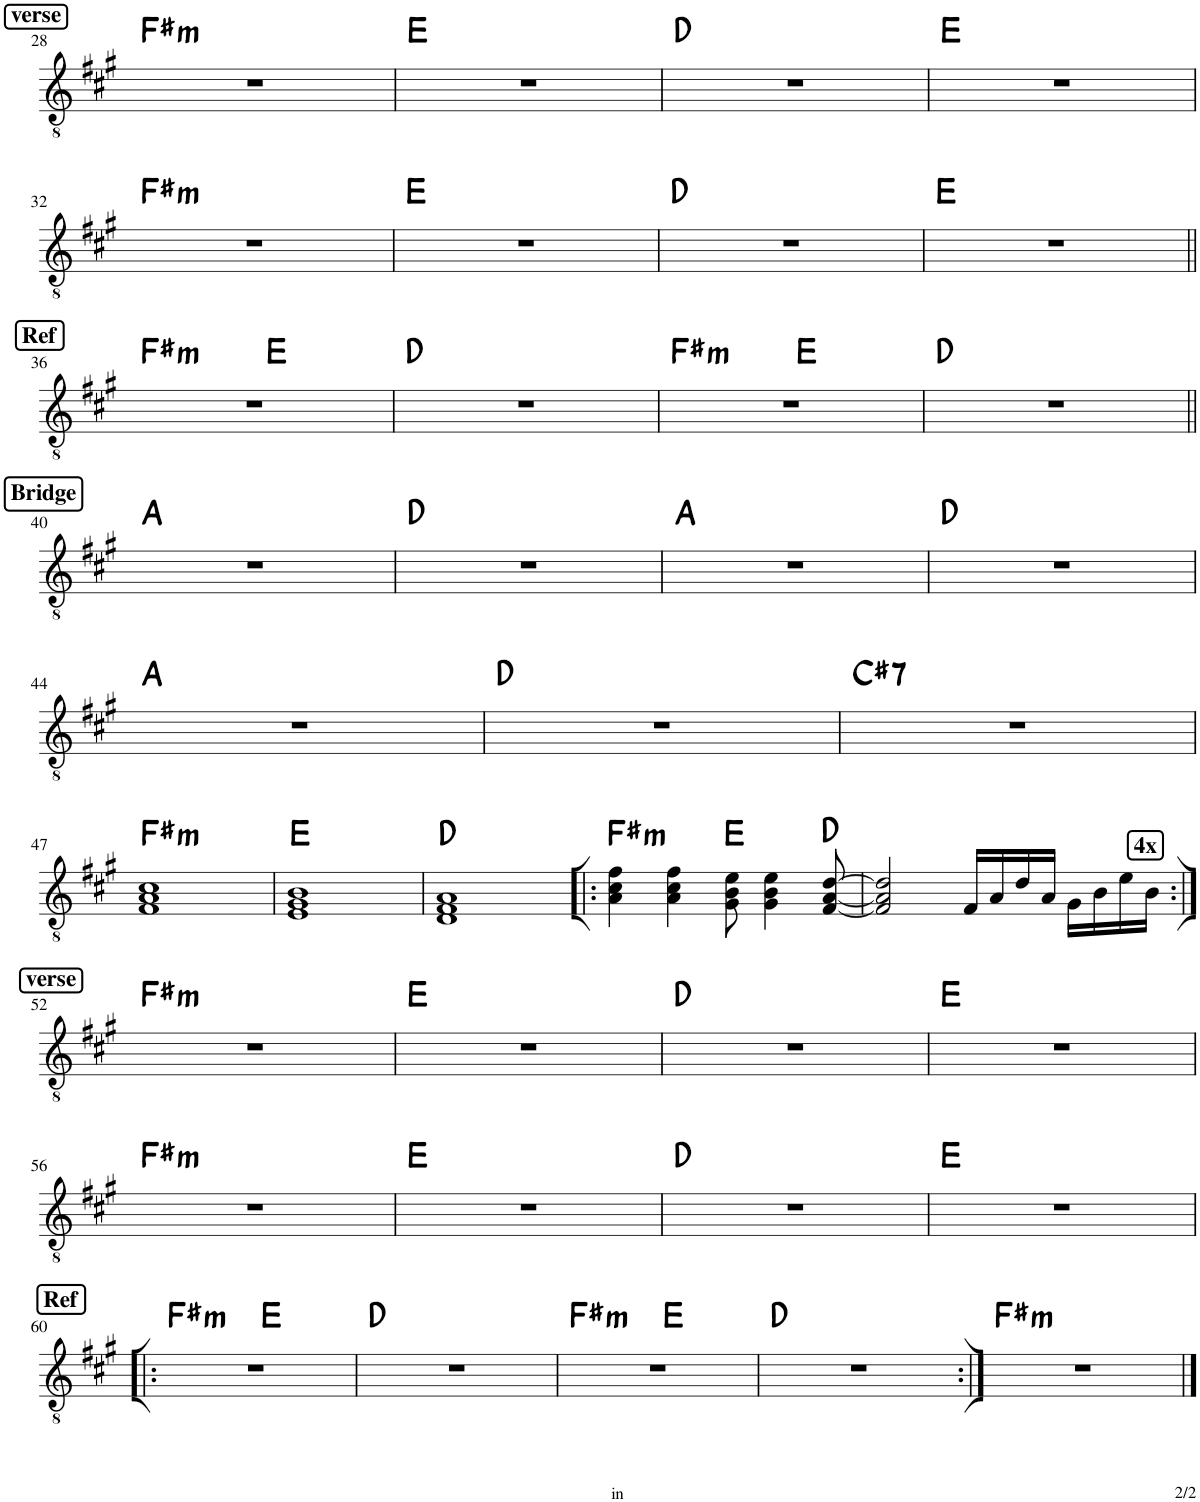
**kern	**harte
*part1	*part1
*staff1	*
*I"Classical Guitar	*
*I'Guit.	*
!!LO:PB:g=z
*clefGv2	*
*k[f#c#g#]	*
*M4/4	*
!!LO:REH:place=s1:a:B:cj:fs=11:t=verse
=28	=28
!	!LO:H:kt=m
1r	F#:min
=29	=29
1r	E:maj
=30	=30
1r	D:maj
=31	=31
1r	E:maj
!!LO:LB:g=z
=32	=32
!	!LO:H:kt=m
1r	F#:min
=33	=33
1r	E:maj
=34	=34
1r	D:maj
=35	=35
1r	E:maj
!!LO:LB:g=z
!!LO:REH:place=s1:a:B:cj:fs=11:t=Ref
=36||	=36||
!	!LO:H:kt=m
*^	*
1r	2ryy	F#:min
.	2ryy	E:maj
*v	*v	*
=37	=37
1r	D:maj
=38	=38
!	!LO:H:kt=m
*^	*
1r	2ryy	F#:min
.	2ryy	E:maj
*v	*v	*
=39	=39
1r	D:maj
!!LO:LB:g=z
!!LO:REH:place=s1:a:B:cj:fs=11:t=Bridge
=40||	=40||
1r	A:maj
=41	=41
1r	D:maj
=42	=42
1r	A:maj
=43	=43
1r	D:maj
!!LO:LB:g=z
=44	=44
1r	A:maj
=45	=45
1r	D:maj
=46	=46
!	!LO:H:kt=7
1r	C#:7
!!LO:LB:g=z
=47	=47
!	!LO:H:kt=m
1F# 1A 1c#	F#:min
=48	=48
1E 1G# 1B	E:maj
=49	=49
1D 1F# 1A	D:maj
=50!|:	=50!|:
!	!LO:H:kt=m
4A\ 4c#\ 4f#\	F#:min
4A\ 4c#\ 4f#\	.
8G#\ 8B\ 8e\	E:maj
4G#\ 4B\ 4e\	.
[8F#/ [8A/ [8d/	D:maj
!!LO:REH:place=s1:a:B:cj:fs=11:t=4x:qo=3.75
=51	=51
2F#/] 2A/] 2d/]	.
16F#/LL	.
16A/	.
16d/	.
16A/JJ	.
16G#\LL	.
16B\	.
16e\	.
16B\JJ	.
!!LO:LB:g=z
!!LO:REH:place=s1:a:B:cj:fs=11:t=verse
=52:|!	=52:|!
!	!LO:H:kt=m
1r	F#:min
=53	=53
1r	E:maj
=54	=54
1r	D:maj
=55	=55
1r	E:maj
!!LO:LB:g=z
=56	=56
!	!LO:H:kt=m
1r	F#:min
=57	=57
1r	E:maj
=58	=58
1r	D:maj
=59	=59
1r	E:maj
!!LO:LB:g=z
!!LO:REH:place=s1:a:B:cj:fs=11:t=Ref
=60!|:	=60!|:
!	!LO:H:kt=m
*^	*
1r	2ryy	F#:min
.	2ryy	E:maj
*v	*v	*
=61	=61
1r	D:maj
=62	=62
!	!LO:H:kt=m
*^	*
1r	2ryy	F#:min
.	2ryy	E:maj
*v	*v	*
=63	=63
1r	D:maj
=64:|!	=64:|!
!	!LO:H:kt=m
1r	F#:min
==	==
*-	*-
